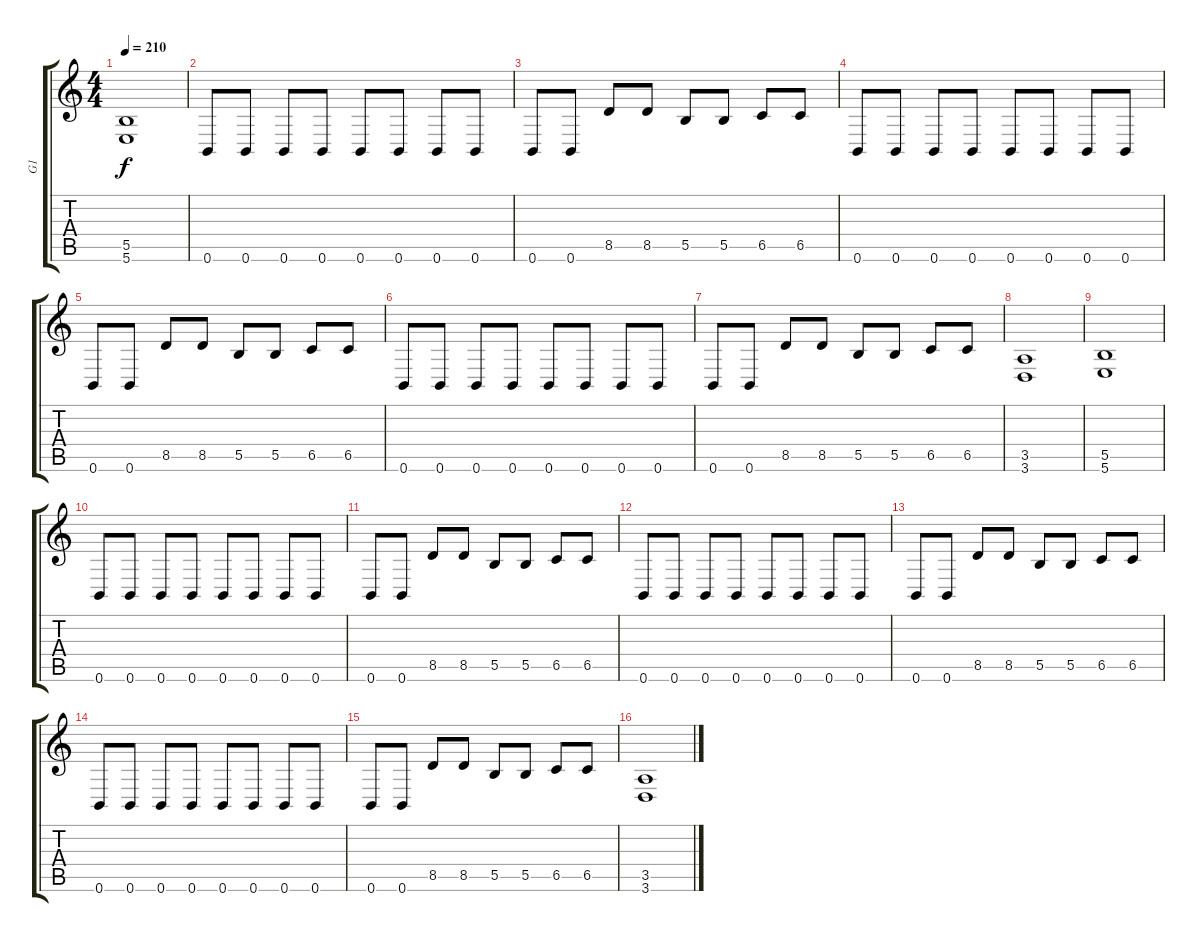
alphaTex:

\track ("G1" "G1") {instrument distortionguitar}
\staff {score tabs}
\tuning (Db4 Ab3 E3 B2 Gb2 B1) {hide}
\ts (4 4)
\tempo 210
\clef g2
\ks c
(5.5 5.6).1{dy f} |
0.6.8 0.6.8 0.6.8 0.6.8 0.6.8 0.6.8 0.6.8 0.6.8 |
0.6.8 0.6.8 8.5.8 8.5.8 5.5.8 5.5.8 6.5.8 6.5.8 |
0.6.8 0.6.8 0.6.8 0.6.8 0.6.8 0.6.8 0.6.8 0.6.8 |
0.6.8 0.6.8 8.5.8 8.5.8 5.5.8 5.5.8 6.5.8 6.5.8 |
0.6.8 0.6.8 0.6.8 0.6.8 0.6.8 0.6.8 0.6.8 0.6.8 |
0.6.8 0.6.8 8.5.8 8.5.8 5.5.8 5.5.8 6.5.8 6.5.8 |
(3.5 3.6).1 |
(5.5 5.6).1 |
0.6.8 0.6.8 0.6.8 0.6.8 0.6.8 0.6.8 0.6.8 0.6.8 |
0.6.8 0.6.8 8.5.8 8.5.8 5.5.8 5.5.8 6.5.8 6.5.8 |
0.6.8 0.6.8 0.6.8 0.6.8 0.6.8 0.6.8 0.6.8 0.6.8 |
0.6.8 0.6.8 8.5.8 8.5.8 5.5.8 5.5.8 6.5.8 6.5.8 |
0.6.8 0.6.8 0.6.8 0.6.8 0.6.8 0.6.8 0.6.8 0.6.8 |
0.6.8 0.6.8 8.5.8 8.5.8 5.5.8 5.5.8 6.5.8 6.5.8 |
(3.5 3.6).1
